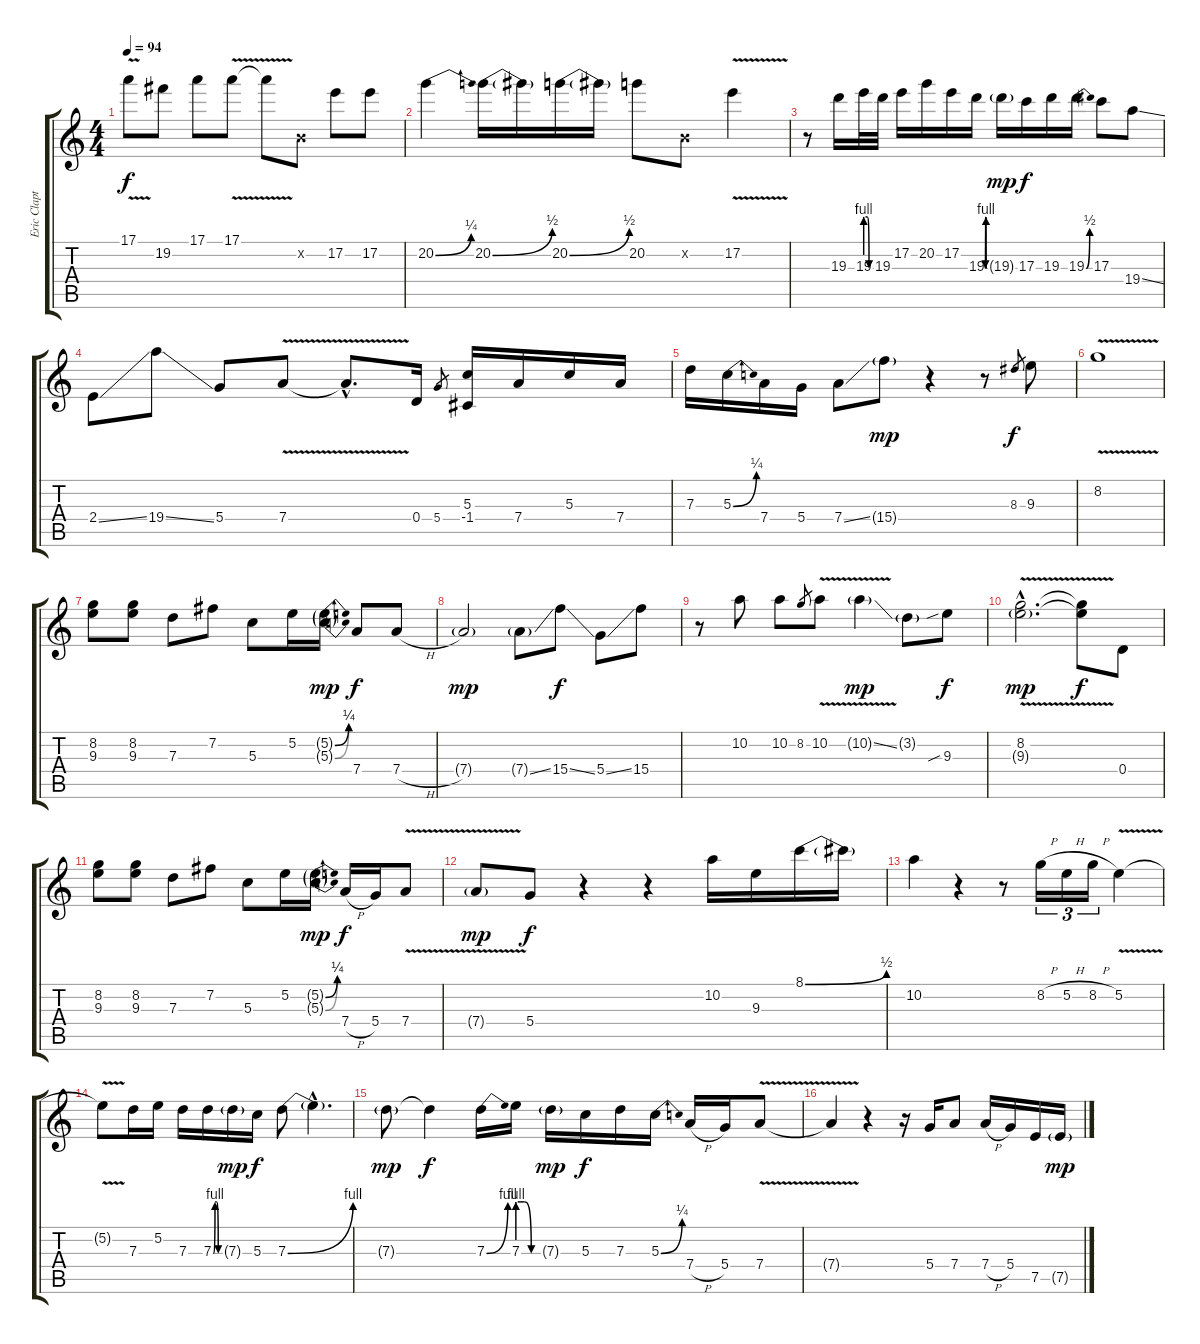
\track ("Eric Clapton" "Eric Clapt") {instrument electricguitarclean}
\staff {score tabs}
\tuning (E4 B3 G3 D3 A2 E2) {hide}
\ts (4 4)
\tempo 94
\clef g2
\ks c
17.1{v}.8{dy f} 19.2.8 17.1.8 17.1{v}.8 17.1{t}.8 0.2{x}.8 17.2.8 17.2.8 |
20.2{be (bend 0 0 60 1)}.4 20.2{be (bend 0 0 60 2)}.16 20.2{t}.16 20.2{be (bend 0 0 60 2)}.16 20.2{t}.16 20.2.8 0.2{x}.8 17.2{v}.4 |
r.8 19.3.16 19.3{be (custom 0 4 20 4 40 0 60 0)}.32 19.3.32 17.2.16 20.2.16 17.2.16 19.3{be (custom 0 0 15 4 30 4 45 0 60 0)}.16 19.3{g}.16{dy mp} 17.3.16{dy f} 19.3.16 19.3{be (bend 0 0 60 2)}.16 17.3.8 19.4{ss}.8 |
2.4{ss}.8 19.4{ss}.8 5.4.8 7.4{v}.8 7.4{v hac t}.8{d} 0.4.16 5.4.8{gr} (5.3 -1.4).16 7.4.16 5.3.16 7.4.16 |
7.3.16 5.3{be (bend 0 0 60 1)}.16 7.4.16 5.4.16 7.4{ss}.8 15.4{g}.8{dy mp} r.4 r.8 8.3.8{gr dy f} 9.3.8 |
8.2{v}.1 |
(8.2 9.3).8 (8.2 9.3).8 7.3.8 7.2.8 5.3.8 5.2.16 (5.2{be (bend 0 0 60 1) g} 5.3{be (bend 0 0 60 1) g}).16{dy mp} 7.4.8{dy f} 7.4{h}.8 |
7.4{g}.2{dy mp} 7.4{ss g}.8 15.4{ss}.8{dy f} 5.4{ss}.8 15.4.8 |
r.8 10.2.8 10.2.8 8.2.8{gr} 10.2{v}.8 10.2{v ss g}.4{dy mp} 3.2{g}.8 9.3{sib}.8{dy f} |
(8.2{v hac} 9.3{v g hac}).2{d dy mp} (8.2{t} 9.3{t}).8{dy f} 0.4.8 |
(8.2 9.3).8 (8.2 9.3).8 7.3.8 7.2.8 5.3.8 5.2.16 (5.2{be (bend 0 0 60 1) g} 5.3{be (bend 0 0 60 1) g}).16{dy mp} 7.4{h}.16{dy f} 5.4.16 7.4{v}.8 |
7.4{v g}.8{dy mp} 5.4.8{dy f} r.4 r.4 10.2.16 9.3.16 8.1{be (bend 0 0 60 2)}.16 8.1{t}.16 |
10.2.4 r.4 r.8 8.2{h}.16{tu (3 2)} 5.2{h}.16{tu (3 2)} 8.2{h}.16{tu (3 2)} 5.2{v}.4 |
5.2{v t}.8 7.3.16 5.2.16 7.3.16 7.3{be (custom 0 0 15 4 30 4 45 0 60 0)}.16 7.3{g}.16{dy mp} 5.3.16{dy f} 7.3{be (bend 0 0 60 4)}.8 7.3{hac t}.4{d} |
7.3{g}.8{dy mp} 7.3{t}.4{dy f} 7.3{be (bend 0 0 60 4)}.16 7.3{be (custom 0 4 20 4 40 0 60 0)}.16 7.3{g}.16{dy mp} 5.3.16{dy f} 7.3.16 5.3{be (bend 0 0 60 1)}.16 7.4{h}.16 5.4.16 7.4{v}.8 |
7.4{v t}.4 r.4 r.16 5.4.16 7.4.8 7.4{h}.16 5.4.16 7.5.16 7.5{g}.16{dy mp}
